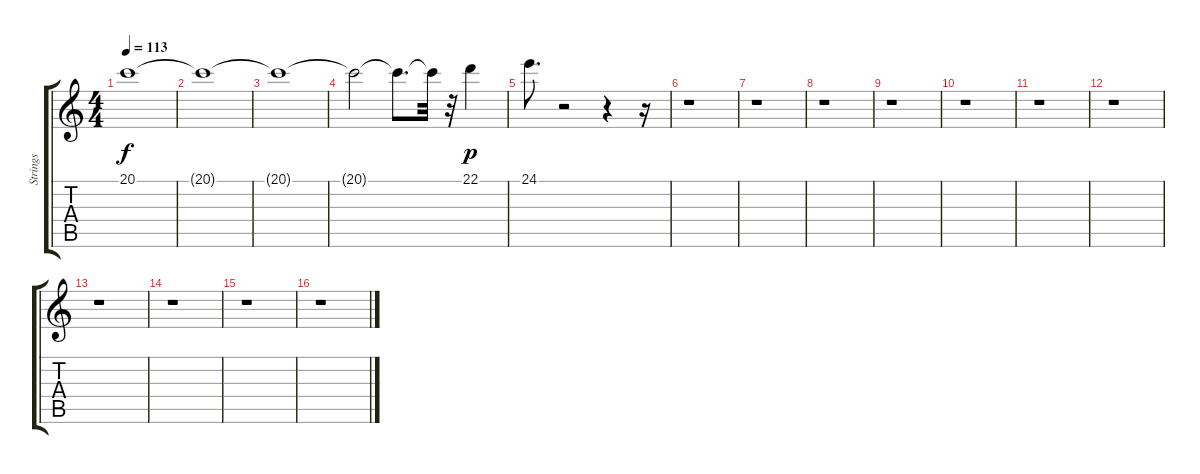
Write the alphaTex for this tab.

\track ("Strings" "Strings") {instrument stringensemble1}
\staff {score tabs}
\tuning (E4 B3 G3 D3 A2 E2) {hide}
\ts (4 4)
\tempo 113
\clef g2
\ks c
20.1{t}.1{dy f} |
20.1{t}.1 |
20.1{t}.1 |
20.1{t}.2 20.1{t}.8{d} 20.1{t}.32 r.32 22.1.4{dy p} |
24.1.8{d} r.2 r.4 r.16 |
r.1 |
r.1 |
r.1 |
r.1 |
r.1 |
r.1 |
r.1 |
r.1 |
r.1 |
r.1 |
r.1
